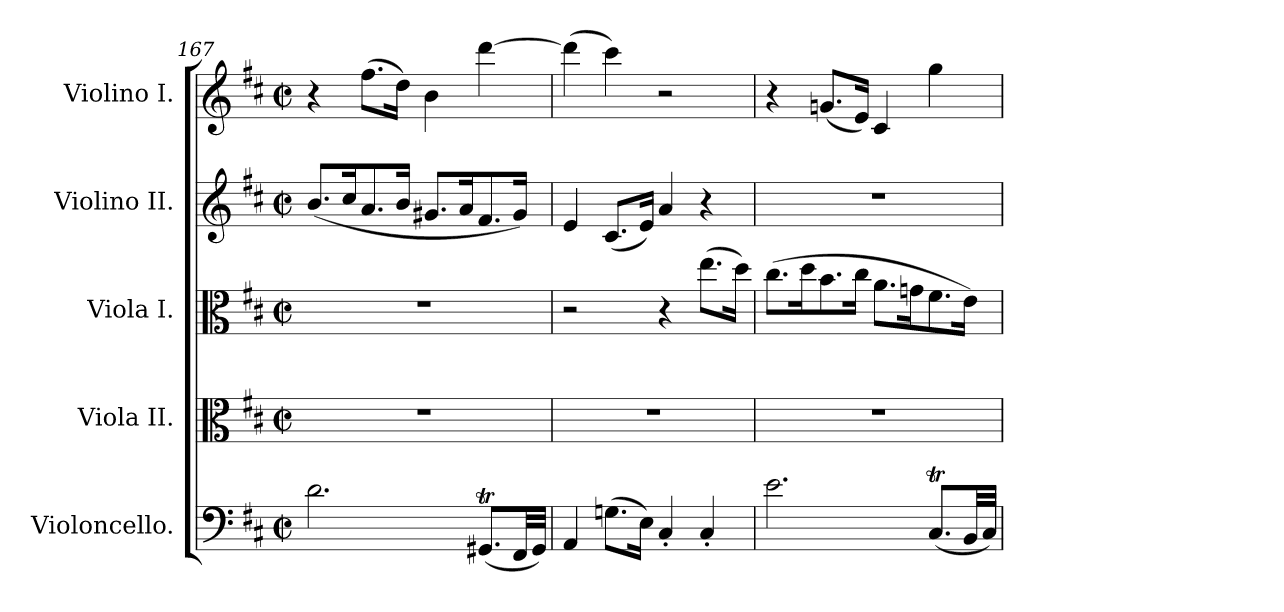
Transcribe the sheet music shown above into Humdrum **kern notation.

**kern	**kern	**kern	**kern	**kern
*part5	*part4	*part3	*part2	*part1
*staff5	*staff4	*staff3	*staff2	*staff1
*I"Violoncello.	*I"Viola II.	*I"Viola I.	*I"Violino II.	*I"Violino I.
*I'Vc	*I'Vla	*I'Vla	*I'Vln	*I'Vln
*clefF4	*clefC3	*clefC3	*clefG2	*clefG2
*k[f#c#]	*k[f#c#]	*k[f#c#]	*k[f#c#]	*k[f#c#]
*M2/2	*M2/2	*M2/2	*M2/2	*M2/2
*met(c|)	*met(c|)	*met(c|)	*met(c|)	*met(c|)
=167	=167	=167	=167	=167
2.d\	1r	1r	(<8.b/L	4r
.	.	.	16cc#/K	.
.	.	.	8.a/	(>8.ff#\L
.	.	.	16b/Jk	16dd\Jk)
.	.	.	8.g#X/L	4b\
.	.	.	16a/K	.
(<8.GG#Xt/L	.	.	8.f#/	[4ddd\
32FF#/LL	.	.	16g#/Jk)	.
32GG#/JJJ)	.	.	.	.
=168	=168	=168	=168	=168
4AA/	1r	2r	4e/	(>4ddd\]
(>8.Gn\L	.	.	(<8.c#/L	4ccc#\)
16E\Jk)	.	.	16e/Jk)	.
4C#'/	.	4r	4a/	2r
4C#'/	.	(>8.ee\L	4r	.
.	.	16dd\Jk)	.	.
!!LO:PB:g=z
=169	=169	=169	=169	=169
2.e\	1r	(>8.cc#\L	1r	4r
.	.	16dd\K	.	.
.	.	8.b\	.	(<8.gn/L
.	.	16cc#\Jk	.	16e/Jk)
.	.	8.a\L	.	4c#/
.	.	16gn\K	.	.
(<8.C#t/L	.	8.f#\	.	4gg\
32BB/LL	.	16e\Jk)	.	.
32C#/JJJ)	.	.	.	.
=	=	=	=	=
*-	*-	*-	*-	*-
